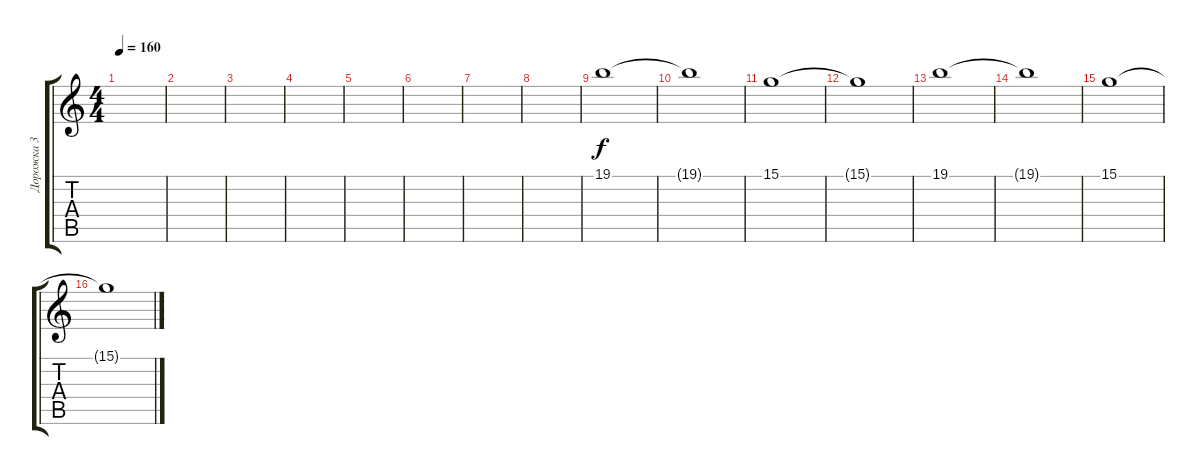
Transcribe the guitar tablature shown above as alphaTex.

\track ("Дорожка 3" "Дорожка 3") {instrument pad1newage}
\staff {score tabs}
\tuning (E4 B3 G3 D3 A2 E2) {hide}
\ts (4 4)
\tempo 160
\clef g2
\ks c
|
|
|
|
|
|
|
|
19.1.1 |
19.1{t}.1 |
15.1.1 |
15.1{t}.1 |
19.1.1 |
19.1{t}.1 |
15.1.1 |
15.1{t}.1
